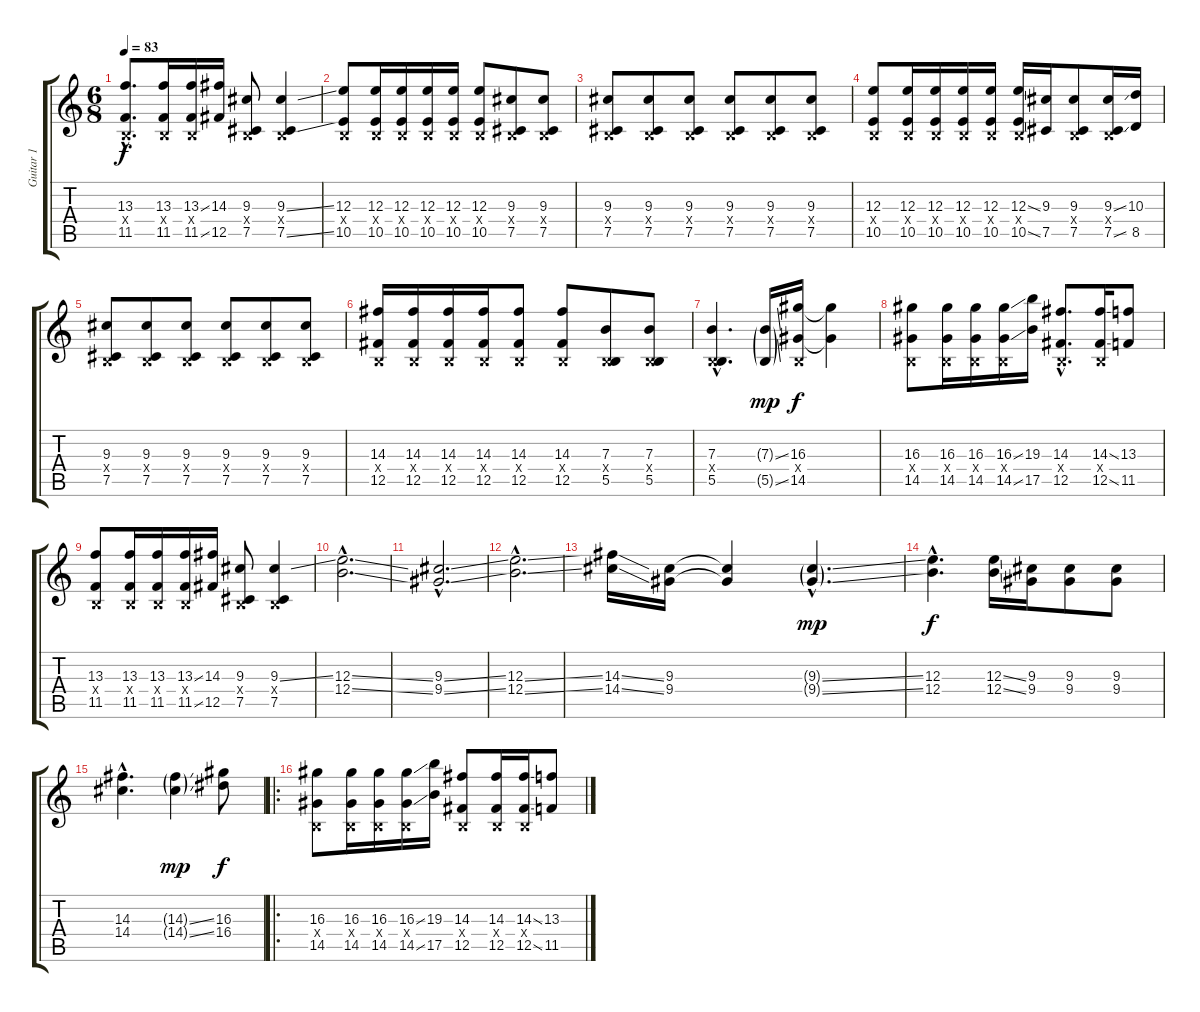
\track ("Guitar 1" "Guitar 1") {instrument overdrivenguitar}
\staff {score tabs}
\tuning (Db4 Ab3 E3 B2 Gb2 B1) {hide}
\ts (6 8)
\tempo 83
\clef g2
\ks c
(13.3{hac} 0.4{hac x} 11.5{hac}).8{d dy f} (13.3 0.4{x} 11.5).16 (13.3{ss} 0.4{x} 11.5{ss}).16 (14.3 12.5).16 (9.3 0.4{x} 7.5).8 (9.3{ss} 0.4{x} 7.5{ss}).4 |
(12.3 0.4{x} 10.5).8 (12.3 0.4{x} 10.5).16 (12.3 0.4{x} 10.5).16 (12.3 0.4{x} 10.5).16 (12.3 0.4{x} 10.5).16 (12.3 0.4{x} 10.5).8 (9.3 0.4{x} 7.5).8 (9.3 0.4{x} 7.5).8 |
(9.3 0.4{x} 7.5).8 (9.3 0.4{x} 7.5).8 (9.3 0.4{x} 7.5).8 (9.3 0.4{x} 7.5).8 (9.3 0.4{x} 7.5).8 (9.3 0.4{x} 7.5).8 |
(12.3 0.4{x} 10.5).8 (12.3 0.4{x} 10.5).16 (12.3 0.4{x} 10.5).16 (12.3 0.4{x} 10.5).16 (12.3 0.4{x} 10.5).16 (12.3{ss} 0.4{x} 10.5{ss}).16 (9.3 7.5).16 (9.3 0.4{x} 7.5).8 (9.3{ss} 0.4{x} 7.5{ss}).16 (10.3 8.5).16 |
(9.3 0.4{x} 7.5).8 (9.3 0.4{x} 7.5).8 (9.3 0.4{x} 7.5).8 (9.3 0.4{x} 7.5).8 (9.3 0.4{x} 7.5).8 (9.3 0.4{x} 7.5).8 |
(14.3 0.4{x} 12.5).16 (14.3 0.4{x} 12.5).16 (14.3 0.4{x} 12.5).16 (14.3 0.4{x} 12.5).16 (14.3 0.4{x} 12.5).8 (14.3 0.4{x} 12.5).8 (7.3 0.4{x} 5.5).8 (7.3 0.4{x} 5.5).8 |
(7.3{hac} 0.4{hac x} 5.5{hac}).4{d} (7.3{ss g} 5.5{ss g}).16{dy mp} (16.3 0.4{x} 14.5).16{dy f} (16.3{t} 14.5{t}).4 |
(16.3 0.4{x} 14.5).8 (16.3 0.4{x} 14.5).16 (16.3 0.4{x} 14.5).16 (16.3{ss} 0.4{x} 14.5{ss}).16 (19.3 17.5).16 (14.3{hac} 0.4{hac x} 12.5{hac}).8{d} (14.3{ss} 0.4{x} 12.5{ss}).16 (13.3 11.5).8 |
(13.3 0.4{x} 11.5).8 (13.3 0.4{x} 11.5).16 (13.3 0.4{x} 11.5).16 (13.3{ss} 0.4{x} 11.5{ss}).16 (14.3 12.5).16 (9.3 0.4{x} 7.5).8 (9.3{ss} 0.4{x} 7.5).4 |
(12.3{ss hac} 12.4{ss hac}).2{d} |
(9.3{ss hac} 9.4{ss hac}).2{d} |
(12.3{ss hac} 12.4{ss hac}).2{d} |
(14.3{ss} 14.4{ss}).16 (9.3 9.4).16 (9.3{t} 9.4{t}).4 (9.3{ss g hac} 9.4{ss g hac}).4{d dy mp} |
(12.3{hac} 12.4{hac}).4{d dy f} (12.3{ss} 12.4{ss}).16 (9.3 9.4).16 (9.3 9.4).8 (9.3 9.4).8 |
(14.3{hac} 14.4{hac}).4{d} (14.3{ss g} 14.4{ss g}).4{dy mp} (16.3 16.4).8{dy f} |
\ro
(16.3 0.4{x} 14.5).8 (16.3 0.4{x} 14.5).16 (16.3 0.4{x} 14.5).16 (16.3{ss} 0.4{x} 14.5{ss}).16 (19.3 17.5).16 (14.3 0.4{x} 12.5).8 (14.3 0.4{x} 12.5).16 (14.3{ss} 0.4{x} 12.5{ss}).16 (13.3 11.5).8
